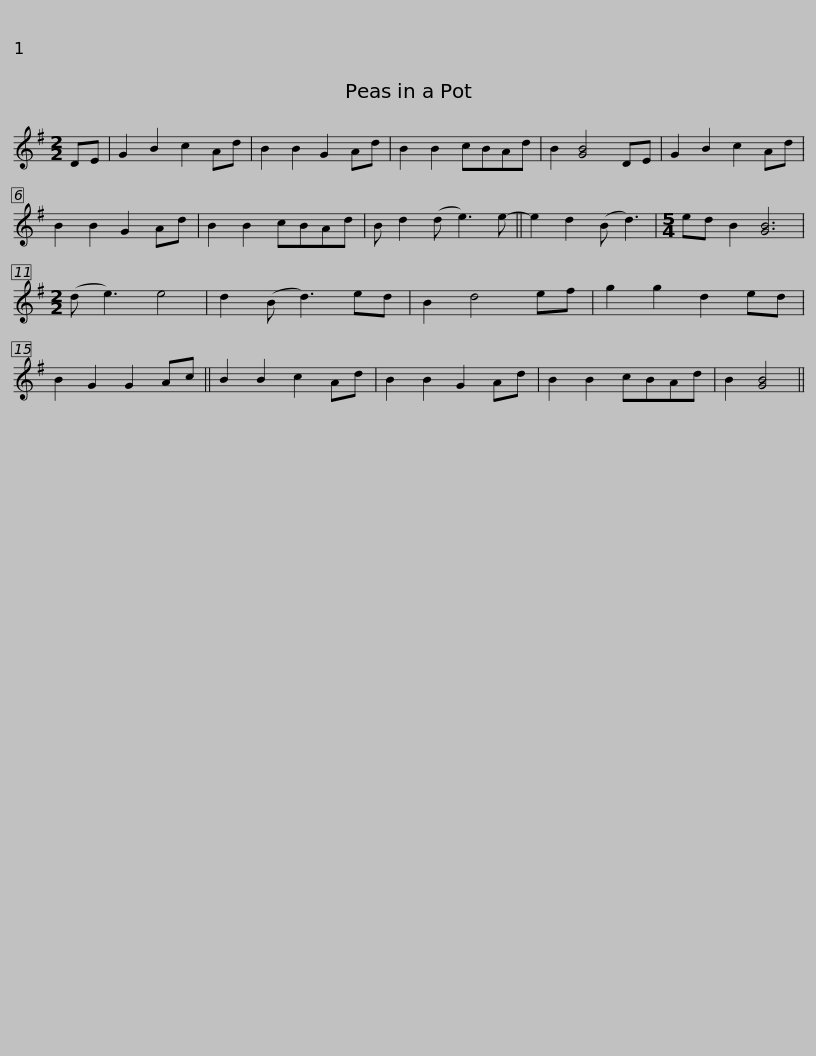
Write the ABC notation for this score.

X:1
L:1/8
M:2/2
I:linebreak $
K:G
V:1 treble
V:1
 DE | G2 B2 c2 Ad | B2 B2 G2 Ad | B2 B2 cBAd | B2 [GB]4 DE | %5
 G2 B2 c2 Ad | B2 B2 G2 Ad | B2 B2 cBAd |$ B d2 (d e3) e- || e2 d2 (B d3) | %10
[M:5/4] ed B2 [GB]6 |[M:2/2] (d e3) e4 | d2 (B d3) ed | B2 d4 ef | g2 g2 d2 ed | %15
 B2 G2 G2 Ac ||$ B2 B2 c2 Ad | B2 B2 G2 Ad | B2 B2 cBAd | B2 [GB]4 || %20
